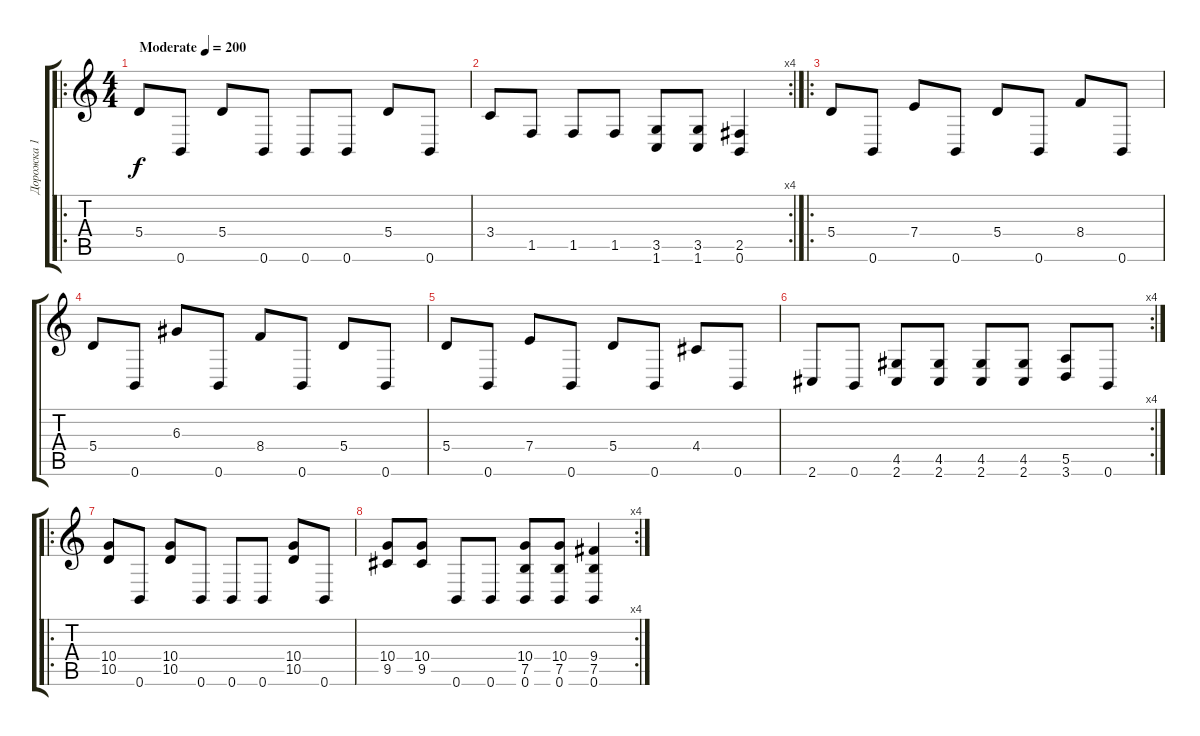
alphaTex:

\track ("Дорожка 1" "Дорожка 1") {instrument overdrivenguitar}
\staff {score tabs}
\tuning (B3 Gb3 D3 A2 E2 B1) {hide}
\ro
\ts (4 4)
\tempo (200 "Moderate")
\clef g2
\ks c
5.4.8{dy f instrument overdrivenguitar} 0.6.8 5.4.8 0.6.8 0.6.8 0.6.8 5.4.8 0.6.8 |
\rc 4
3.4.8 1.5.8 1.5.8 1.5.8 (3.5 1.6).8 (3.5 1.6).8 (2.5 0.6).4 |
\ro
5.4.8 0.6.8 7.4.8 0.6.8 5.4.8 0.6.8 8.4.8 0.6.8 |
5.4.8 0.6.8 6.3.8 0.6.8 8.4.8 0.6.8 5.4.8 0.6.8 |
5.4.8 0.6.8 7.4.8 0.6.8 5.4.8 0.6.8 4.4.8 0.6.8 |
\rc 4
2.6.8 0.6.8 (4.5 2.6).8 (4.5 2.6).8 (4.5 2.6).8 (4.5 2.6).8 (5.5 3.6).8 0.6.8 |
\ro
(10.4 10.5).8 0.6.8 (10.4 10.5).8 0.6.8 0.6.8 0.6.8 (10.4 10.5).8 0.6.8 |
\rc 4
(10.4 9.5).8 (10.4 9.5).8 0.6.8 0.6.8 (10.4 7.5 0.6).8 (10.4 7.5 0.6).8 (9.4 7.5 0.6).4
